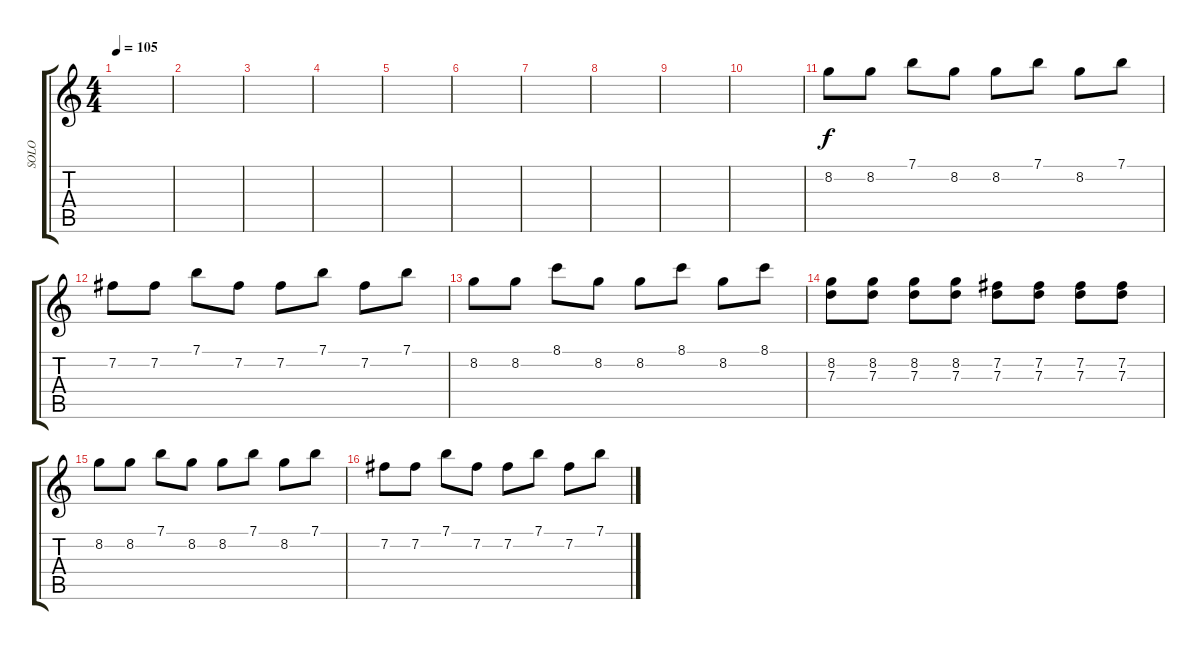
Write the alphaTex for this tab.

\track ("SOLO" "SOLO") {instrument overdrivenguitar}
\staff {score tabs}
\tuning (E4 B3 G3 D3 A2 E2) {hide}
\ts (4 4)
\tempo 105
\clef g2
\ks c
|
|
|
|
|
|
|
|
|
|
8.2.8 8.2.8 7.1.8 8.2.8 8.2.8 7.1.8 8.2.8 7.1.8 |
7.2.8 7.2.8 7.1.8 7.2.8 7.2.8 7.1.8 7.2.8 7.1.8 |
8.2.8 8.2.8 8.1.8 8.2.8 8.2.8 8.1.8 8.2.8 8.1.8 |
(8.2 7.3).8 (8.2 7.3).8 (8.2 7.3).8 (8.2 7.3).8 (7.2 7.3).8 (7.2 7.3).8 (7.2 7.3).8 (7.2 7.3).8 |
8.2.8 8.2.8 7.1.8 8.2.8 8.2.8 7.1.8 8.2.8 7.1.8 |
7.2.8 7.2.8 7.1.8 7.2.8 7.2.8 7.1.8 7.2.8 7.1.8
